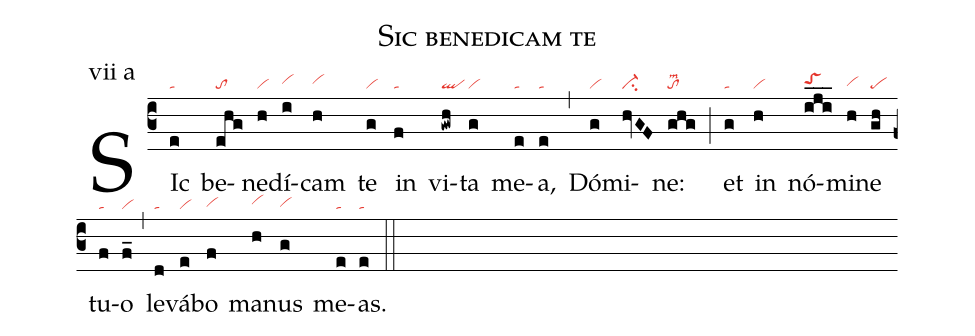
name: Sic benedicam te;
annotation: vii a;
mode: 7;
nabc-lines: 1;
%%
(c3)
SIc(e|ta) be(ehg|to)ne(h|vi)dí(i|vihh)cam(h|vihh) te(g|vi) in(f|ta) vi(gwh|ql)ta(g|vi) me(e|ta)a,(e|ta) (,)
Dó(g|vi)mi(hvGF|ci-)ne:(ghg|tolsm2) (;)
et(g|ta) in(h|vi) nó(i_j_i_|toShh)mi(h|vihg)ne(gh|pe) tu(f|ta)o(f_|vi) (,)
le(d|ta)vá(e|vi)bo(f|vihg) ma(h|vihh)nus(g|vihg) me(e|ta)as.(e|ta) (::)
